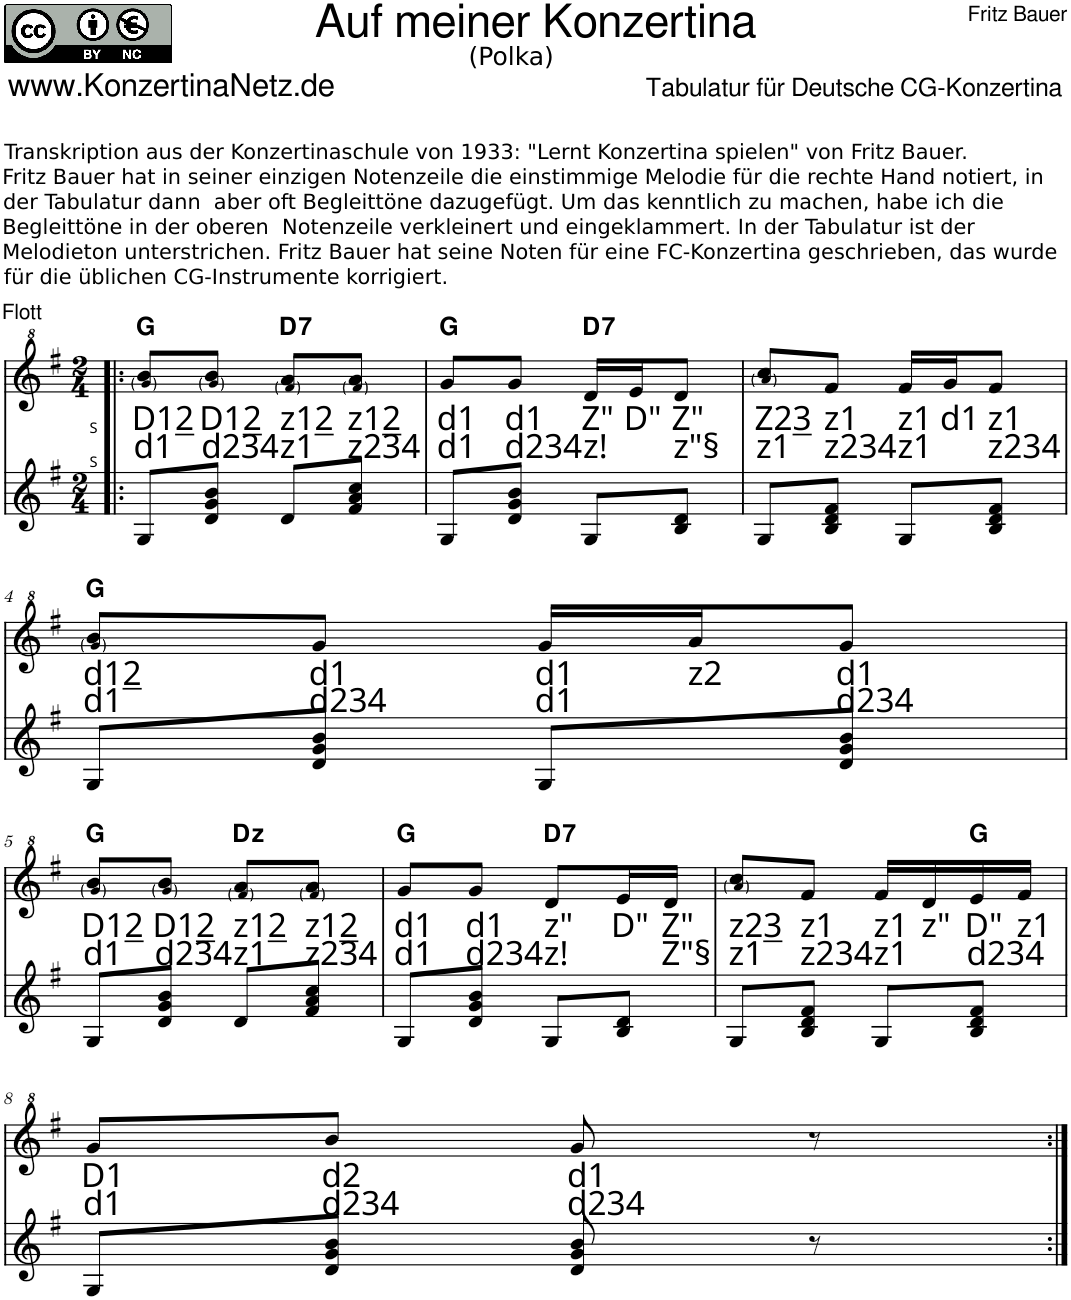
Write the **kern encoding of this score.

**kern	**kern	**text	**text	**harte
*part2	*part1	*part1	*part1	*part1
*staff2	*staff1	*staff1	*staff1	*
*I"Akkordeon	*I"Akkordeon	*	*	*
*clefG2	*clefG^2	*	*	*
*k[f#]	*k[f#]	*	*	*
*M2/4	*M2/4	*	*	*
=1!|:	=1!|:	=1!|:	=1!|:	=1!|:
!	!LO:TX:a:t=Transkription aus der Konzertinaschule von 1933&colon; "Lernt Konzertina spielen" von Fritz Bauer.	!	!	!
!	!LO:TX:a:t=Fritz Bauer hat in seiner einzigen Notenzeile die einstimmige Melodie für die rechte Hand notiert, in	!	!	!
!	!LO:TX:a:t=der Tabulatur dann  aber oft Begleittöne dazugefügt. Um das kenntlich zu machen, habe ich die	!	!	!
!	!LO:TX:a:t=Begleittöne in der oberen  Notenzeile verkleinert und eingeklammert. In der Tabulatur ist der	!	!	!
!	!LO:TX:a:t=Melodieton unterstrichen. Fritz Bauer hat seine Noten für eine FC-Konzertina geschrieben, das wurde	!	!	!
!	!LO:TX:a:t=für die üblichen CG-Instrumente korrigiert.	!	!	!
!	!LO:TX:b:t=S	!	!	!
!	!LO:TX:b:t=S	!	!	!
!	!LO:TX:a:t=Flott	!	!	!
!	!	!LO:LY:b	!LO:LY:b	!
8G/L	8gg!/ 8bb/L	D1 2	d1	G:maj
!	!	!LO:LY:b	!LO:LY:b	!
8d/ 8g/ 8b/J	8gg!/ 8bb/J	D1 2	d234	.
!	!	!LO:LY:b	!LO:LY:b	!LO:H:kt=7
8d/L	8ff#!/ 8aa/L	z1 2	z1	D:7
!	!	!LO:LY:b	!LO:LY:b	!
8f#/ 8a/ 8cc/J	8ff#!/ 8aa/J	z1 2	z234	.
=2	=2	=2	=2	=2
!	!	!LO:LY:b	!LO:LY:b	!
8G/L	8gg/L	d1	d1	G:maj
!	!	!LO:LY:b	!LO:LY:b	!
8d/ 8g/ 8b/J	8gg/J	d1	d234	.
!	!	!LO:LY:b	!LO:LY:b	!LO:H:kt=7
8G/L	16dd/LL	Z"	z!	D:7
!	!	!LO:LY:b	!	!
.	16ee/J	D"	.	.
!	!	!LO:LY:b	!LO:LY:b	!
8B/ 8d/J	8dd/J	Z"	z"§	.
=3	=3	=3	=3	=3
!	!	!LO:LY:b	!LO:LY:b	!
8G/L	8aa!/ 8ccc/L	Z2 3	z1	.
!	!	!LO:LY:b	!LO:LY:b	!
8B/ 8d/ 8f#/J	8ff#/J	z1	z234	.
!	!	!LO:LY:b	!LO:LY:b	!
8G/L	16ff#/LL	z1	z1	.
!	!	!LO:LY:b	!	!
.	16gg/J	d1	.	.
!	!	!LO:LY:b	!LO:LY:b	!
8B/ 8d/ 8f#/J	8ff#/J	z1	z234	.
!!LO:LB:g=z
=4	=4	=4	=4	=4
!	!	!LO:LY:b	!LO:LY:b	!
8G/L	8gg!/ 8bb/L	d1 2	d1	G:maj
!	!	!LO:LY:b	!LO:LY:b	!
8d/ 8g/ 8b/J	8gg/J	d1	d234	.
!	!	!LO:LY:b	!LO:LY:b	!
8G/L	16gg/LL	d1	d1	.
!	!	!LO:LY:b	!	!
.	16aa/J	z2	.	.
!	!	!LO:LY:b	!LO:LY:b	!
8d/ 8g/ 8b/J	8gg/J	d1	d234	.
!!LO:LB:g=z
=5	=5	=5	=5	=5
!	!	!LO:LY:b	!LO:LY:b	!
8G/L	8gg!/ 8bb/L	D1 2	d1	G:maj
!	!	!LO:LY:b	!LO:LY:b	!
8d/ 8g/ 8b/J	8gg!/ 8bb/J	D1 2	d234	.
!	!	!LO:LY:b	!LO:LY:b	!LO:H:kt=z
8d/L	8ff#!/ 8aa/L	z1 2	z1	.
!	!	!LO:LY:b	!LO:LY:b	!
8f#/ 8a/ 8cc/J	8ff#!/ 8aa/J	z1 2	z234	.
=6	=6	=6	=6	=6
!	!	!LO:LY:b	!LO:LY:b	!
8G/L	8gg/L	d1	d1	G:maj
!	!	!LO:LY:b	!LO:LY:b	!
8d/ 8g/ 8b/J	8gg/J	d1	d234	.
!	!	!LO:LY:b	!LO:LY:b	!LO:H:kt=7
8G/L	8dd/L	z"	z!	D:7
!	!	!LO:LY:b	!	!
8B/ 8d/J	16ee/L	D"	.	.
!	!	!LO:LY:b	!LO:LY:b	!
.	16dd/JJ	Z"	Z"§	.
=7	=7	=7	=7	=7
!	!	!LO:LY:b	!LO:LY:b	!
8G/L	8aa!/ 8ccc/L	z2 3	z1	.
!	!	!LO:LY:b	!LO:LY:b	!
8B/ 8d/ 8f#/J	8ff#/J	z1	z234	.
!	!	!LO:LY:b	!LO:LY:b	!
8G/L	16ff#/LL	z1	z1	.
!	!	!LO:LY:b	!	!
.	16dd/	z"	.	.
!	!	!LO:LY:b	!LO:LY:b	!
8B/ 8d/ 8f#/J	16ee/	D"	d234	G:maj
!	!	!LO:LY:b	!	!
.	16ff#/JJ	z1	.	.
!!LO:LB:g=z
=8	=8	=8	=8	=8
!	!	!LO:LY:b	!LO:LY:b	!
8G/L	8gg/L	D1	d1	.
!	!	!LO:LY:b	!LO:LY:b	!
8d/ 8g/ 8b/J	8bb/J	d2	d234	.
!	!	!LO:LY:b	!LO:LY:b	!
8d/ 8g/ 8b/	8gg/	d1	d234	.
8r	8r	.	.	.
=:|!	=:|!	=:|!	=:|!	=:|!
*-	*-	*-	*-	*-
